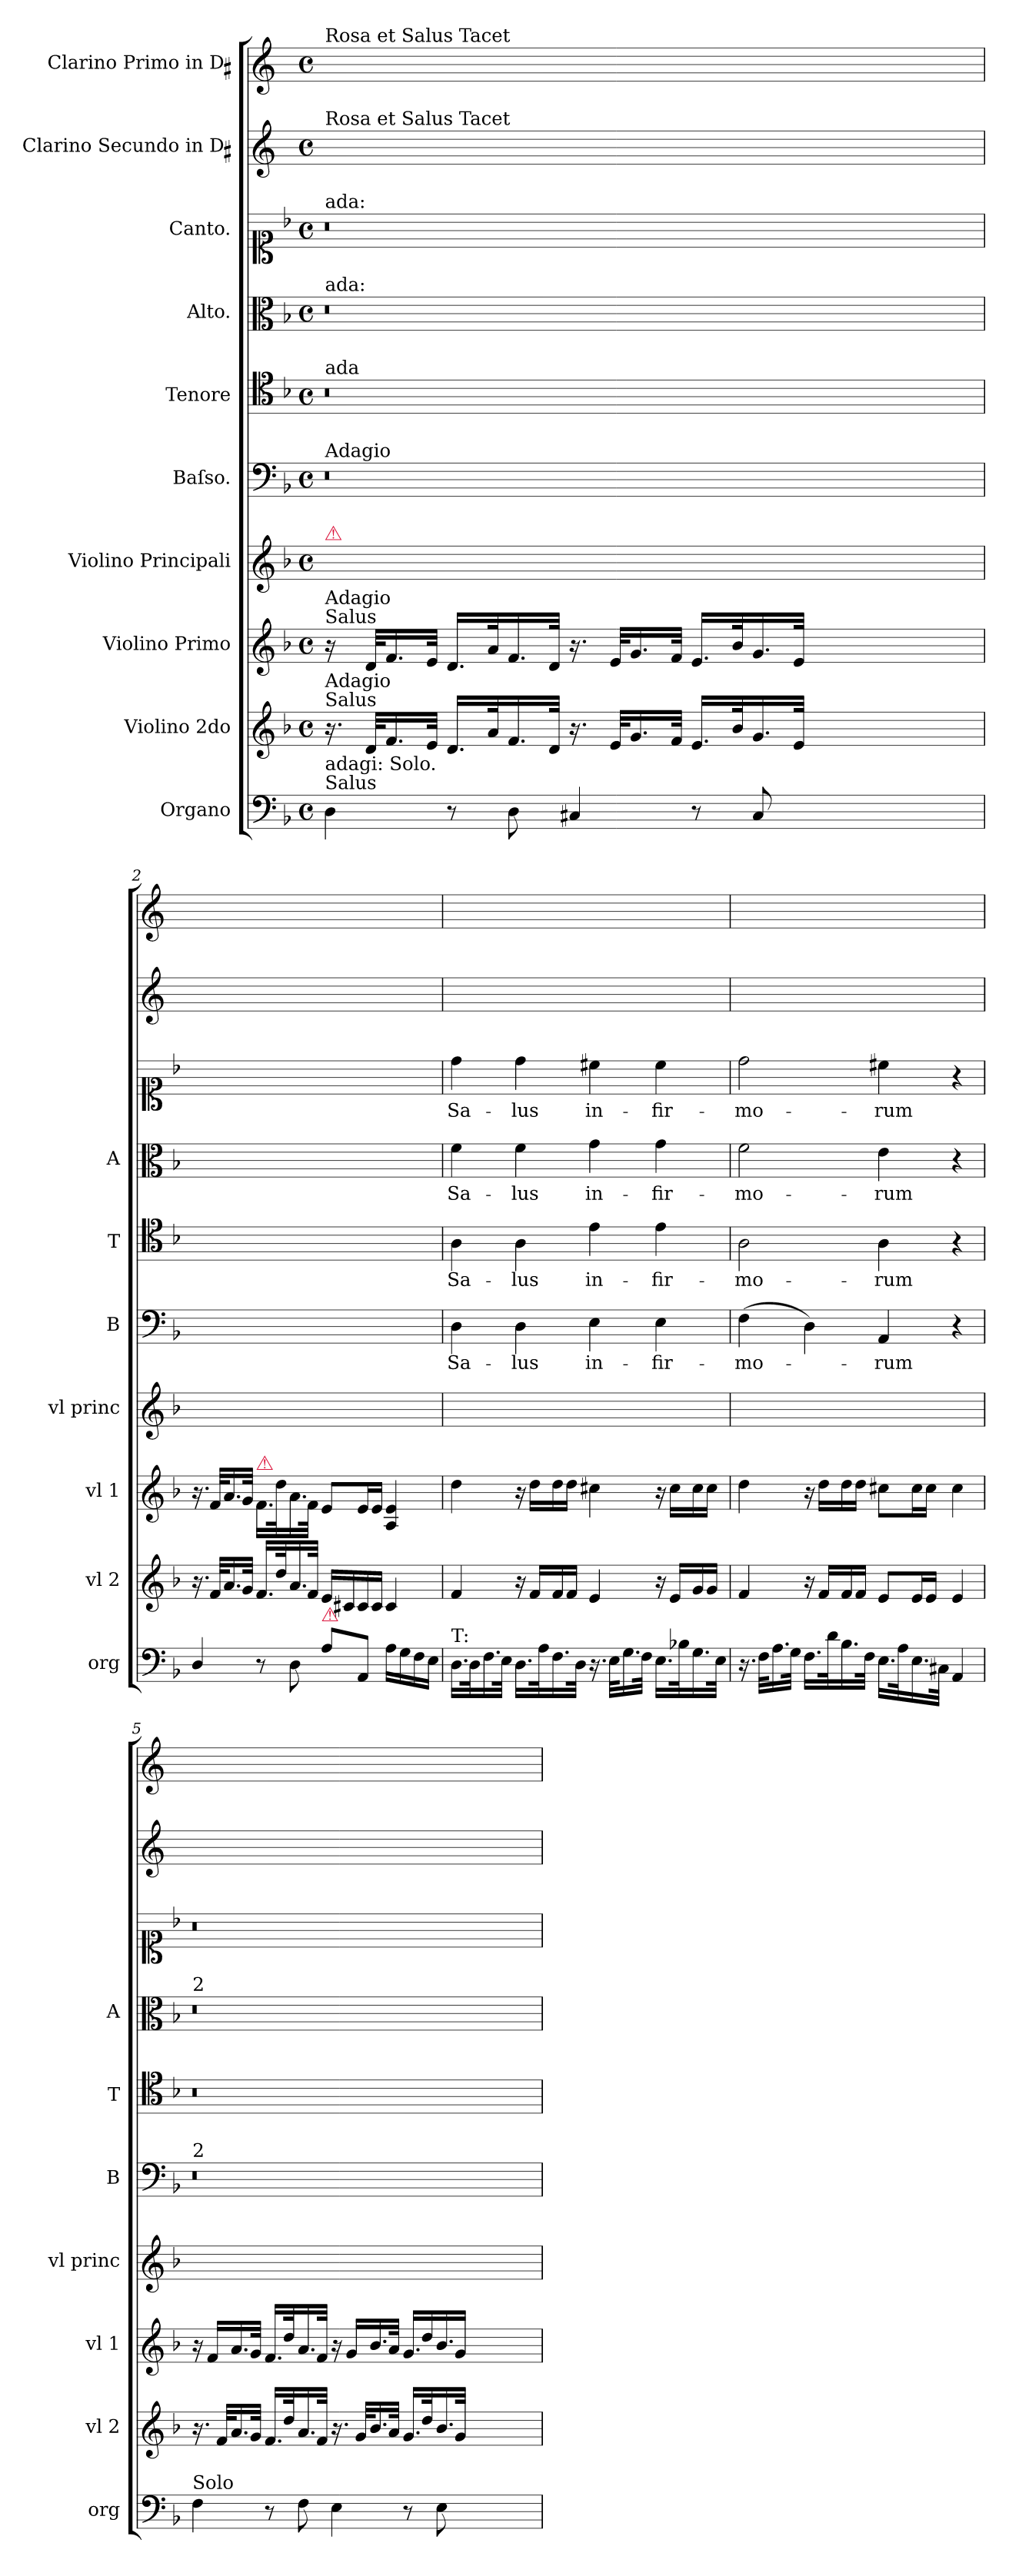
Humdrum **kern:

**kern	**kern	**kern	**kern	**kern	**text	**kern	**text	**kern	**text	**kern	**text	**kern	**kern
*part10	*part9	*part8	*part7	*part6	*part6	*part5	*part5	*part4	*part4	*part3	*part3	*part2	*part1
*staff10	*staff9	*staff8	*staff7	*staff6	*staff6	*staff5	*staff5	*staff4	*staff4	*staff3	*staff3	*staff2	*staff1
*I"Organo	*I"Violino 2do	*I"Violino Primo	*I"Violino Principali	*I"Baſso.	*	*I"Tenore	*	*I"Alto.	*	*I"Canto.	*	*I"Clarino Secundo in D#	*I"Clarino Primo in D#
*I'org	*I'vl 2	*I'vl 1	*I'vl princ	*I'B	*	*I'T	*	*I'A	*	*	*	*	*
*clefF4	*clefG2	*clefG2	*clefG2	*clefF4	*	*clefC4	*	*clefC3	*	*clefC1	*	*clefG2	*clefG2
*	*	*	*	*	*	*	*	*	*	*	*	*ITrd-2c-3	*ITrd-2c-3
*k[b-]	*k[b-]	*k[b-]	*k[b-]	*k[b-]	*	*k[b-]	*	*k[b-]	*	*k[b-]	*	*k[b-e-a-]	*k[b-e-a-]
*M4/4	*M4/4	*M4/4	*M4/4	*M4/4	*	*M4/4	*	*M4/4	*	*M4/4	*	*M4/4	*M4/4
*met(c)	*met(c)	*met(c)	*met(c)	*met(c)	*	*met(c)	*	*met(c)	*	*met(c)	*	*met(c)	*met(c)
=1	=1	=1	=1	=1	=1	=1	=1	=1	=1	=1	=1	=1	=1
!	!	!	!	!	!	!	!	!	!	!	!	!	!LO:TX:a:t=Rosa et Salus Tacet
!	!	!	!	!	!	!	!	!	!	!	!	!LO:TX:a:t=Rosa et Salus Tacet	!
!	!	!	!	!	!	!	!	!	!	!LO:TX:a:t=ada&colon;	!	!	!
!	!	!	!	!	!	!	!	!LO:TX:a:t=ada&colon;	!	!	!	!	!
!	!	!	!	!	!	!LO:TX:a:t=ada	!	!	!	!	!	!	!
!	!	!	!	!LO:TX:a:t=Adagio	!	!	!	!	!	!	!	!	!
!	!	!	!LO:TX:a:color=crimson:t=⚠	!	!	!	!	!	!	!	!	!	!
!	!	!LO:TX:a:t=Salus	!	!	!	!	!	!	!	!	!	!	!
!	!	!LO:TX:a:t=Adagio	!	!	!	!	!	!	!	!	!	!	!
!	!LO:TX:a:t=Salus	!	!	!	!	!	!	!	!	!	!	!	!
!	!LO:TX:a:t=Adagio	!	!	!	!	!	!	!	!	!	!	!	!
!LO:TX:a:t=Salus	!	!	!	!	!	!	!	!	!	!	!	!	!
!LO:TX:a:t=adagi&colon; Solo.	!	!	!	!	!	!	!	!	!	!	!	!	!
!	!	!LO:N:vis=16	!	!	!	!	!	!	!	!	!	!	!
4D\	16.r	16.r	1ryy	0r	.	0r	.	0r	.	0r	.	1ryy	1ryy
.	32d/KLL	32d/KLL	.	.	.	.	.	.	.	.	.	.	.
.	16.f/	16.f/	.	.	.	.	.	.	.	.	.	.	.
.	32e/JJk	32e/JJk	.	.	.	.	.	.	.	.	.	.	.
8r	16.d/LL	16.d/LL	.	.	.	.	.	.	.	.	.	.	.
.	32a/K	32a/K	.	.	.	.	.	.	.	.	.	.	.
8D\	16.f/	16.f/	.	.	.	.	.	.	.	.	.	.	.
.	32d/JJk	32d/JJk	.	.	.	.	.	.	.	.	.	.	.
4C#X/	16.r	16.r	.	.	.	.	.	.	.	.	.	.	.
.	32e/KLL	32e/KLL	.	.	.	.	.	.	.	.	.	.	.
.	16.g/	16.g/	.	.	.	.	.	.	.	.	.	.	.
.	32f/JJk	32f/JJk	.	.	.	.	.	.	.	.	.	.	.
8r	16.e/LL	16.e/LL	.	.	.	.	.	.	.	.	.	.	.
.	32b-/K	32b-/K	.	.	.	.	.	.	.	.	.	.	.
8C#/	16.g/	16.g/	.	.	.	.	.	.	.	.	.	.	.
.	32e/JJk	32e/JJk	.	.	.	.	.	.	.	.	.	.	.
1ryy	1ryy	1ryy	1ryy	.	.	.	.	.	.	.	.	1ryy	1ryy
=2	=2	=2	=2	=2	=2	=2	=2	=2	=2	=2	=2	=2	=2
4D/	16.r	16.r	1ryy	1ryy	.	1ryy	.	1ryy	.	1ryy	.	1ryy	1ryy
.	32f/KLL	32f/KLL	.	.	.	.	.	.	.	.	.	.	.
.	16.a/	16.a/	.	.	.	.	.	.	.	.	.	.	.
.	32g/JJk	32g/JJk	.	.	.	.	.	.	.	.	.	.	.
!	!	!LO:TX:a:color=crimson:t=⚠	!	!	!	!	!	!	!	!	!	!	!
8r	16.f/LL	16.f/LL	.	.	.	.	.	.	.	.	.	.	.
.	32dd/K	32dd\K	.	.	.	.	.	.	.	.	.	.	.
8D\	16.a/	16.a\	.	.	.	.	.	.	.	.	.	.	.
.	32f/JJk	32f\JJk	.	.	.	.	.	.	.	.	.	.	.
!LO:TX:a:color=crimson:t=⚠	!	!	!	!	!	!	!	!	!	!	!	!	!
8A\L	16e/LL	8e/L	.	.	.	.	.	.	.	.	.	.	.
.	16c#X/	.	.	.	.	.	.	.	.	.	.	.	.
8AA/J	16c#/	16e/L	.	.	.	.	.	.	.	.	.	.	.
.	16c#/JJ	16e/JJ	.	.	.	.	.	.	.	.	.	.	.
16A\LL	4c#/	4A/ 4e/	.	.	.	.	.	.	.	.	.	.	.
16G\	.	.	.	.	.	.	.	.	.	.	.	.	.
16F\	.	.	.	.	.	.	.	.	.	.	.	.	.
16E\JJ	.	.	.	.	.	.	.	.	.	.	.	.	.
=3	=3	=3	=3	=3	=3	=3	=3	=3	=3	=3	=3	=3	=3
!LO:TX:a:t=T&colon;	!	!	!	!	!	!	!	!	!	!	!	!	!
16.D\LL	4f/	4dd\	1ryy	4D\	Sa-	4A\	Sa-	4f\	Sa-	4dd\	Sa-	1ryy	1ryy
32D\K	.	.	.	.	.	.	.	.	.	.	.	.	.
16.F\	.	.	.	.	.	.	.	.	.	.	.	.	.
32E\JJk	.	.	.	.	.	.	.	.	.	.	.	.	.
16.D\LL	16r	16r	.	4D\	-lus	4A\	-lus	4f\	-lus	4dd\	-lus	.	.
.	16f/LL	16dd\LL	.	.	.	.	.	.	.	.	.	.	.
32A\K	.	.	.	.	.	.	.	.	.	.	.	.	.
16.F\	16f/	16dd\	.	.	.	.	.	.	.	.	.	.	.
.	16f/JJ	16dd\JJ	.	.	.	.	.	.	.	.	.	.	.
32D\JJk	.	.	.	.	.	.	.	.	.	.	.	.	.
16.r	4e/	4cc#X\	.	4E\	in-	4e\	in-	4g\	in-	4cc#X\	in-	.	.
32E\KLL	.	.	.	.	.	.	.	.	.	.	.	.	.
16.G\	.	.	.	.	.	.	.	.	.	.	.	.	.
32F\JJk	.	.	.	.	.	.	.	.	.	.	.	.	.
16.E\LL	16r	16r	.	4E\	-fir-	4e\	-fir-	4g\	-fir-	4cc#\	-fir-	.	.
.	16e/LL	16cc#\LL	.	.	.	.	.	.	.	.	.	.	.
32B-X\K	.	.	.	.	.	.	.	.	.	.	.	.	.
16.G\	16g/	16cc#\	.	.	.	.	.	.	.	.	.	.	.
.	16g/JJ	16cc#\JJ	.	.	.	.	.	.	.	.	.	.	.
32E\JJk	.	.	.	.	.	.	.	.	.	.	.	.	.
=4	=4	=4	=4	=4	=4	=4	=4	=4	=4	=4	=4	=4	=4
16.r	4f/	4dd\	1ryy	(4F\	-mo-	2A\	-mo-	2f\	-mo-	2dd\	-mo-	1ryy	1ryy
32F\KLL	.	.	.	.	.	.	.	.	.	.	.	.	.
16.A\	.	.	.	.	.	.	.	.	.	.	.	.	.
32G\JJk	.	.	.	.	.	.	.	.	.	.	.	.	.
16.F\LL	16r	16r	.	4D\)	.	.	.	.	.	.	.	.	.
.	16f/LL	16dd\LL	.	.	.	.	.	.	.	.	.	.	.
32d\K	.	.	.	.	.	.	.	.	.	.	.	.	.
16.B-\	16f/	16dd\	.	.	.	.	.	.	.	.	.	.	.
.	16f/JJ	16dd\JJ	.	.	.	.	.	.	.	.	.	.	.
32F\JJk	.	.	.	.	.	.	.	.	.	.	.	.	.
16.E\LL	8e/L	8cc#X\L	.	4AA/	-rum	4A\	-rum	4e\	-rum	4cc#X	-rum	.	.
32A\K	.	.	.	.	.	.	.	.	.	.	.	.	.
16.E\	16e/L	16cc#\L	.	.	.	.	.	.	.	.	.	.	.
.	16e/JJ	16cc#\JJ	.	.	.	.	.	.	.	.	.	.	.
32C#X\JJk	.	.	.	.	.	.	.	.	.	.	.	.	.
4AA/	4e/	4cc#\	.	4r	.	4r	.	4r	.	4r	.	.	.
=5	=5	=5	=5	=5	=5	=5	=5	=5	=5	=5	=5	=5	=5
!	!	!	!	!	!	!	!	!LO:TX:a:t=2	!	!	!	!	!
!	!	!	!	!LO:TX:a:t=2	!	!	!	!	!	!	!	!	!
!LO:TX:a:t=Solo	!	!	!	!	!	!	!	!	!	!	!	!	!
4F\	16.r	16r	1ryy	0r	.	0r	.	0r	.	0r	.	1ryy	1ryy
.	.	16f/LL	.	.	.	.	.	.	.	.	.	.	.
.	32f/KLL	.	.	.	.	.	.	.	.	.	.	.	.
.	16.a/	16.a/	.	.	.	.	.	.	.	.	.	.	.
.	32g/JJk	32g/JJk	.	.	.	.	.	.	.	.	.	.	.
8r	16.f/LL	16.f/LL	.	.	.	.	.	.	.	.	.	.	.
.	32dd/K	32dd/K	.	.	.	.	.	.	.	.	.	.	.
8F\	16.a/	16.a/	.	.	.	.	.	.	.	.	.	.	.
.	32f/JJk	32f/JJk	.	.	.	.	.	.	.	.	.	.	.
4E\	16.r	16r	.	.	.	.	.	.	.	.	.	.	.
.	.	16g/LL	.	.	.	.	.	.	.	.	.	.	.
.	32g/KLL	.	.	.	.	.	.	.	.	.	.	.	.
.	16.b-/	16.b-/	.	.	.	.	.	.	.	.	.	.	.
.	32a/JJk	32a/JJk	.	.	.	.	.	.	.	.	.	.	.
8r	16.g/LL	16.g/LL	.	.	.	.	.	.	.	.	.	.	.
!	!	!LO:N:vis=16	!	!	!	!	!	!	!	!	!	!	!
.	32dd/K	32dd/	.	.	.	.	.	.	.	.	.	.	.
8E\	16.b-/	16.b-/	.	.	.	.	.	.	.	.	.	.	.
!	!	!LO:N:vis=16	!	!	!	!	!	!	!	!	!	!	!
.	32g/JJk	32g/JJ	.	.	.	.	.	.	.	.	.	.	.
1ryy	1ryy	1ryy	1ryy	.	.	.	.	.	.	.	.	1ryy	1ryy
=	=	=	=	=	=	=	=	=	=	=	=	=	=
*-	*-	*-	*-	*-	*-	*-	*-	*-	*-	*-	*-	*-	*-
